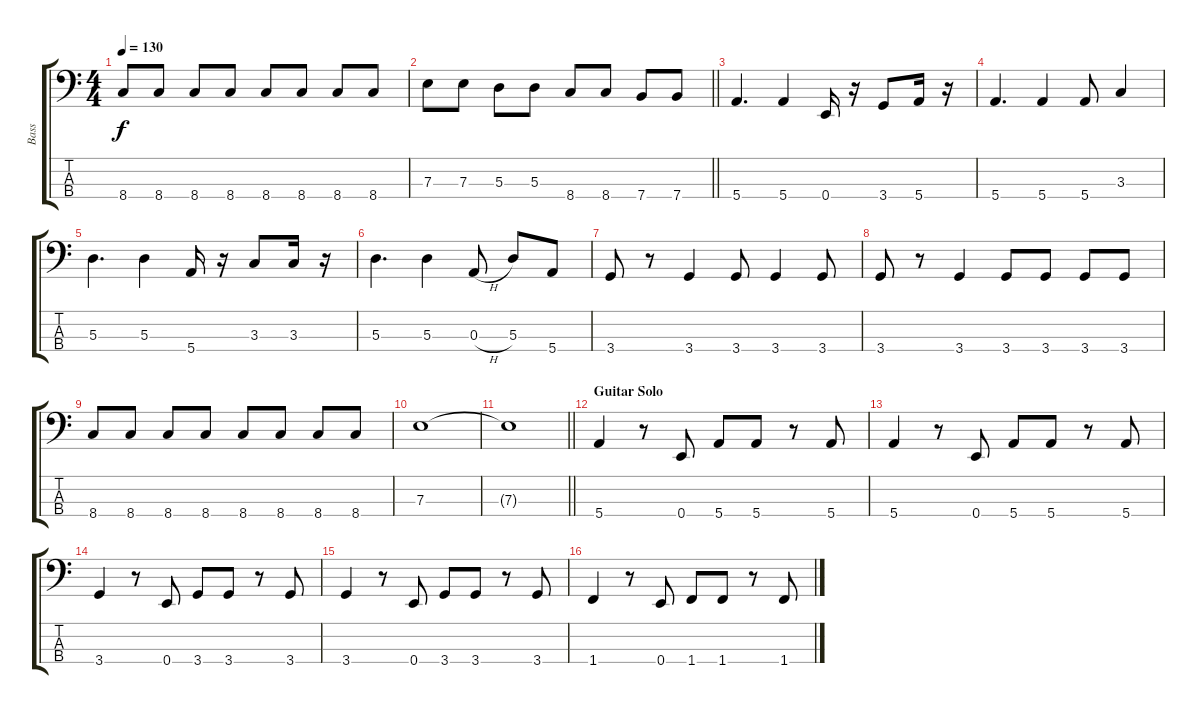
\track ("Bass" "Bass") {instrument electricbassfinger}
\staff {score tabs}
\tuning (G2 D2 A1 E1) {hide}
\ts (4 4)
\tempo 130
\clef f4
\ks c
8.4.8{dy f} 8.4.8 8.4.8 8.4.8 8.4.8 8.4.8 8.4.8 8.4.8 |
\barLineRight lightlight
7.3.8 7.3.8 5.3.8 5.3.8 8.4.8 8.4.8 7.4.8 7.4.8 |
5.4.4{d} 5.4.4 0.4.16 r.16 3.4.8 5.4.16 r.16 |
5.4.4{d} 5.4.4 5.4.8 3.3.4 |
5.3.4{d} 5.3.4 5.4.16 r.16 3.3.8 3.3.16 r.16 |
5.3.4{d} 5.3.4 0.3{h}.8 5.3.8 5.4.8 |
3.4.8 r.8 3.4.4 3.4.8 3.4.4 3.4.8 |
3.4.8 r.8 3.4.4 3.4.8 3.4.8 3.4.8 3.4.8 |
8.4.8 8.4.8 8.4.8 8.4.8 8.4.8 8.4.8 8.4.8 8.4.8 |
7.3.1 |
\barLineRight lightlight
7.3{t}.1 |
\section ("" "Guitar Solo")
5.4.4 r.8 0.4.8 5.4.8 5.4.8 r.8 5.4.8 |
5.4.4 r.8 0.4.8 5.4.8 5.4.8 r.8 5.4.8 |
3.4.4 r.8 0.4.8 3.4.8 3.4.8 r.8 3.4.8 |
3.4.4 r.8 0.4.8 3.4.8 3.4.8 r.8 3.4.8 |
1.4.4 r.8 0.4.8 1.4.8 1.4.8 r.8 1.4.8
